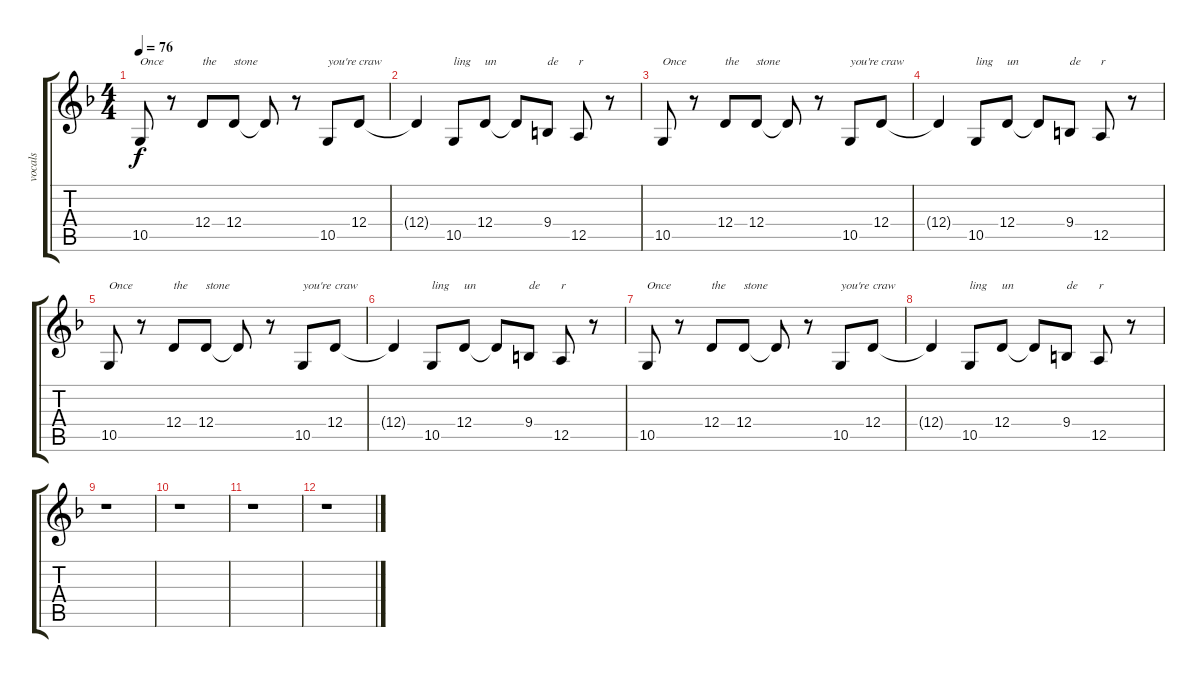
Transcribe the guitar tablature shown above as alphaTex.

\track ("vocals" "vocals") {instrument lead2sawtooth}
\staff {score tabs}
\tuning (E4 B3 G3 D3 A2 E2) {hide}
\ts (4 4)
\tempo 76
\clef g2
\ks f
10.5.8{txt "Once" dy f} r.8 12.4.8{txt "the"} 12.4.8{txt "stone"} 12.4{t}.8 r.8 10.5.8{txt "you're"} 12.4.8{txt "craw"} |
12.4{t}.4 10.5.8{txt "ling"} 12.4.8{txt "un"} 12.4{t}.8 9.4.8{txt "de"} 12.5.8{txt "r"} r.8 |
10.5.8{txt "Once"} r.8 12.4.8{txt "the"} 12.4.8{txt "stone"} 12.4{t}.8 r.8 10.5.8{txt "you're"} 12.4.8{txt "craw"} |
12.4{t}.4 10.5.8{txt "ling"} 12.4.8{txt "un"} 12.4{t}.8 9.4.8{txt "de"} 12.5.8{txt "r"} r.8 |
10.5.8{txt "Once"} r.8 12.4.8{txt "the"} 12.4.8{txt "stone"} 12.4{t}.8 r.8 10.5.8{txt "you're"} 12.4.8{txt "craw"} |
12.4{t}.4 10.5.8{txt "ling"} 12.4.8{txt "un"} 12.4{t}.8 9.4.8{txt "de"} 12.5.8{txt "r"} r.8 |
10.5.8{txt "Once"} r.8 12.4.8{txt "the"} 12.4.8{txt "stone"} 12.4{t}.8 r.8 10.5.8{txt "you're"} 12.4.8{txt "craw"} |
12.4{t}.4 10.5.8{txt "ling"} 12.4.8{txt "un"} 12.4{t}.8 9.4.8{txt "de"} 12.5.8{txt "r"} r.8 |
r.1 |
r.1 |
r.1 |
r.1
